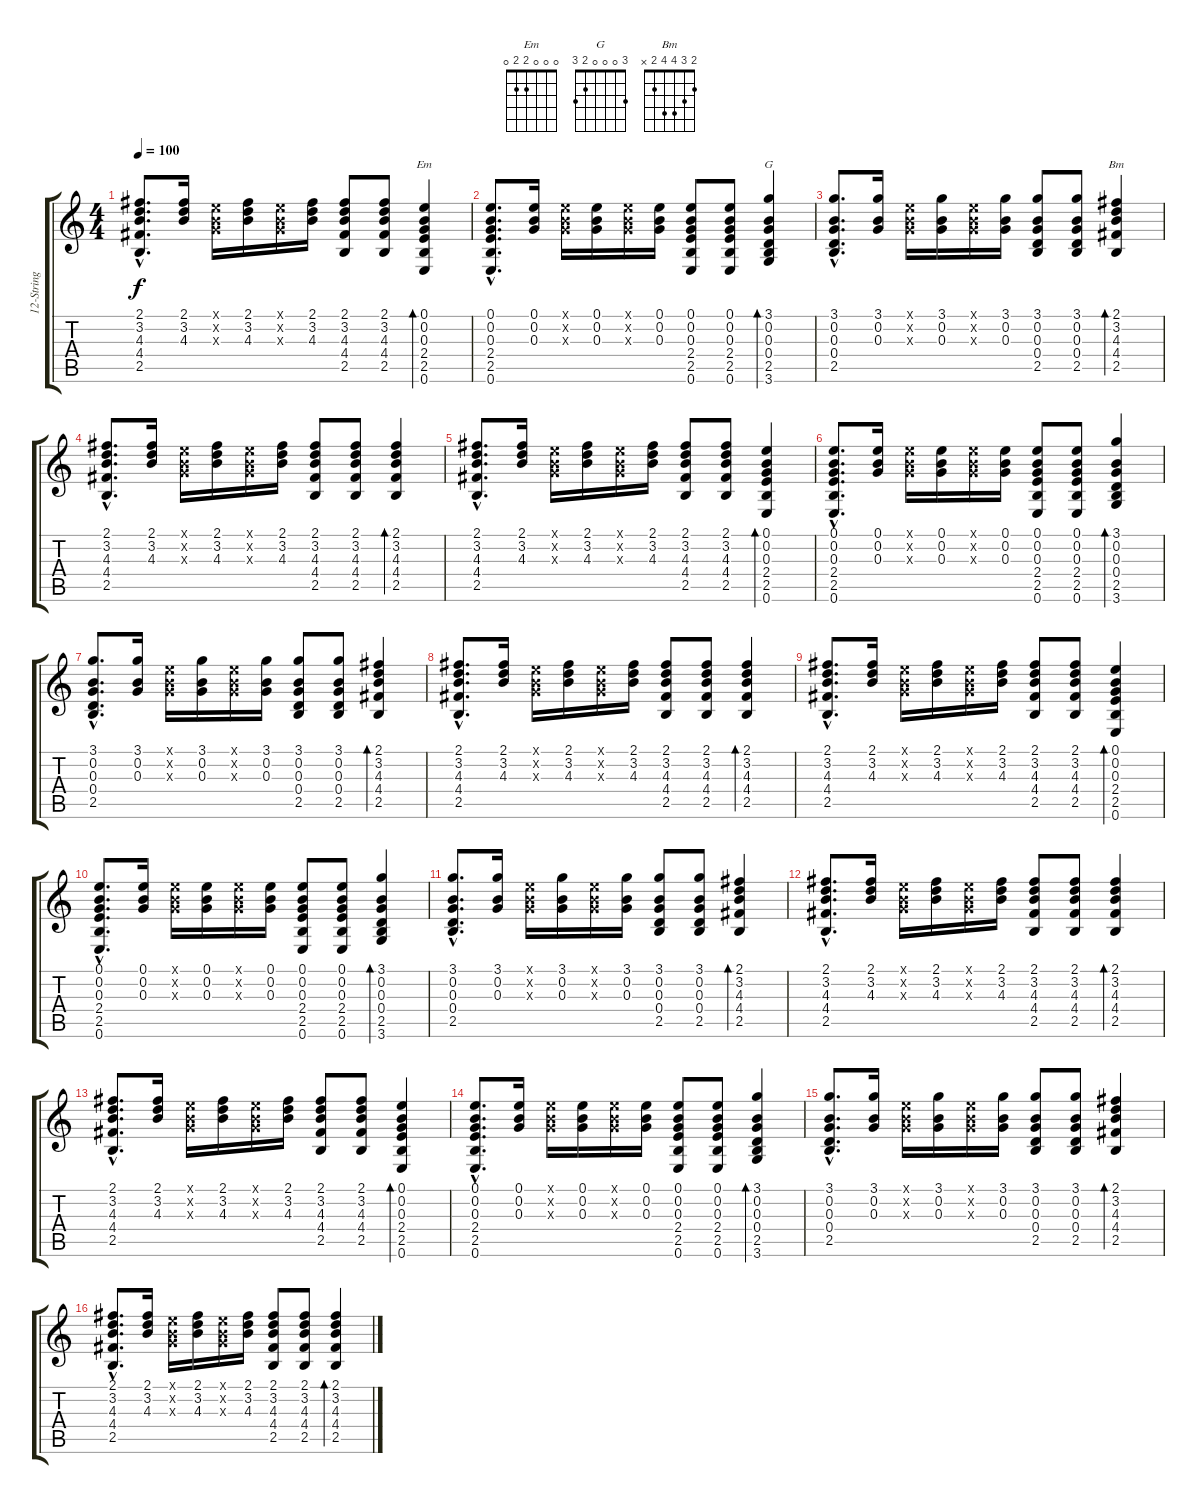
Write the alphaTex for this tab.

\track ("12-String Guitar" "12-String ") {instrument acousticguitarnylon}
\staff {score tabs}
\tuning (E4 B3 G3 D3 A2 E2) {hide}
\chord ("Em" 0 0 0 2 2 0)
\chord ("G" 3 0 0 0 2 3)
\chord ("Bm" 2 3 4 4 2 x)
\ts (4 4)
\tempo 100
\clef g2
\ks c
(2.1{hac} 3.2{hac} 4.3{hac} 4.4{hac} 2.5{hac}).8{d dy f} (2.1 3.2 4.3).16 (0.1{x} 0.2{x} 0.3{x}).16 (2.1 3.2 4.3).16 (0.1{x} 0.2{x} 0.3{x}).16 (2.1 3.2 4.3).16 (2.1 3.2 4.3 4.4 2.5).8 (2.1 3.2 4.3 4.4 2.5).8 (0.1 0.2 0.3 2.4 2.5 0.6).4{bd 60 ch "Em"} |
(0.1{hac} 0.2{hac} 0.3{hac} 2.4{hac} 2.5{hac} 0.6{hac}).8{d} (0.1 0.2 0.3).16 (0.1{x} 0.2{x} 0.3{x}).16 (0.1 0.2 0.3).16 (0.1{x} 0.2{x} 0.3{x}).16 (0.1 0.2 0.3).16 (0.1 0.2 0.3 2.4 2.5 0.6).8 (0.1 0.2 0.3 2.4 2.5 0.6).8 (3.1 0.2 0.3 0.4 2.5 3.6).4{bd 60 ch "G"} |
(3.1{hac} 0.2{hac} 0.3{hac} 0.4{hac} 2.5{hac}).8{d} (3.1 0.2 0.3).16 (0.1{x} 0.2{x} 0.3{x}).16 (3.1 0.2 0.3).16 (0.1{x} 0.2{x} 0.3{x}).16 (3.1 0.2 0.3).16 (3.1 0.2 0.3 0.4 2.5).8 (3.1 0.2 0.3 0.4 2.5).8 (2.1 3.2 4.3 4.4 2.5).4{bd 60 ch "Bm"} |
(2.1{hac} 3.2{hac} 4.3{hac} 4.4{hac} 2.5{hac}).8{d} (2.1 3.2 4.3).16 (0.1{x} 0.2{x} 0.3{x}).16 (2.1 3.2 4.3).16 (0.1{x} 0.2{x} 0.3{x}).16 (2.1 3.2 4.3).16 (2.1 3.2 4.3 4.4 2.5).8 (2.1 3.2 4.3 4.4 2.5).8 (2.1 3.2 4.3 4.4 2.5).4{bd 60} |
(2.1{hac} 3.2{hac} 4.3{hac} 4.4{hac} 2.5{hac}).8{d} (2.1 3.2 4.3).16 (0.1{x} 0.2{x} 0.3{x}).16 (2.1 3.2 4.3).16 (0.1{x} 0.2{x} 0.3{x}).16 (2.1 3.2 4.3).16 (2.1 3.2 4.3 4.4 2.5).8 (2.1 3.2 4.3 4.4 2.5).8 (0.1 0.2 0.3 2.4 2.5 0.6).4{bd 60} |
(0.1{hac} 0.2{hac} 0.3{hac} 2.4{hac} 2.5{hac} 0.6{hac}).8{d} (0.1 0.2 0.3).16 (0.1{x} 0.2{x} 0.3{x}).16 (0.1 0.2 0.3).16 (0.1{x} 0.2{x} 0.3{x}).16 (0.1 0.2 0.3).16 (0.1 0.2 0.3 2.4 2.5 0.6).8 (0.1 0.2 0.3 2.4 2.5 0.6).8 (3.1 0.2 0.3 0.4 2.5 3.6).4{bd 60} |
(3.1{hac} 0.2{hac} 0.3{hac} 0.4{hac} 2.5{hac}).8{d} (3.1 0.2 0.3).16 (0.1{x} 0.2{x} 0.3{x}).16 (3.1 0.2 0.3).16 (0.1{x} 0.2{x} 0.3{x}).16 (3.1 0.2 0.3).16 (3.1 0.2 0.3 0.4 2.5).8 (3.1 0.2 0.3 0.4 2.5).8 (2.1 3.2 4.3 4.4 2.5).4{bd 60} |
(2.1{hac} 3.2{hac} 4.3{hac} 4.4{hac} 2.5{hac}).8{d} (2.1 3.2 4.3).16 (0.1{x} 0.2{x} 0.3{x}).16 (2.1 3.2 4.3).16 (0.1{x} 0.2{x} 0.3{x}).16 (2.1 3.2 4.3).16 (2.1 3.2 4.3 4.4 2.5).8 (2.1 3.2 4.3 4.4 2.5).8 (2.1 3.2 4.3 4.4 2.5).4{bd 60} |
(2.1{hac} 3.2{hac} 4.3{hac} 4.4{hac} 2.5{hac}).8{d} (2.1 3.2 4.3).16 (0.1{x} 0.2{x} 0.3{x}).16 (2.1 3.2 4.3).16 (0.1{x} 0.2{x} 0.3{x}).16 (2.1 3.2 4.3).16 (2.1 3.2 4.3 4.4 2.5).8 (2.1 3.2 4.3 4.4 2.5).8 (0.1 0.2 0.3 2.4 2.5 0.6).4{bd 60} |
(0.1{hac} 0.2{hac} 0.3{hac} 2.4{hac} 2.5{hac} 0.6{hac}).8{d} (0.1 0.2 0.3).16 (0.1{x} 0.2{x} 0.3{x}).16 (0.1 0.2 0.3).16 (0.1{x} 0.2{x} 0.3{x}).16 (0.1 0.2 0.3).16 (0.1 0.2 0.3 2.4 2.5 0.6).8 (0.1 0.2 0.3 2.4 2.5 0.6).8 (3.1 0.2 0.3 0.4 2.5 3.6).4{bd 60} |
(3.1{hac} 0.2{hac} 0.3{hac} 0.4{hac} 2.5{hac}).8{d} (3.1 0.2 0.3).16 (0.1{x} 0.2{x} 0.3{x}).16 (3.1 0.2 0.3).16 (0.1{x} 0.2{x} 0.3{x}).16 (3.1 0.2 0.3).16 (3.1 0.2 0.3 0.4 2.5).8 (3.1 0.2 0.3 0.4 2.5).8 (2.1 3.2 4.3 4.4 2.5).4{bd 60} |
(2.1{hac} 3.2{hac} 4.3{hac} 4.4{hac} 2.5{hac}).8{d} (2.1 3.2 4.3).16 (0.1{x} 0.2{x} 0.3{x}).16 (2.1 3.2 4.3).16 (0.1{x} 0.2{x} 0.3{x}).16 (2.1 3.2 4.3).16 (2.1 3.2 4.3 4.4 2.5).8 (2.1 3.2 4.3 4.4 2.5).8 (2.1 3.2 4.3 4.4 2.5).4{bd 60} |
(2.1{hac} 3.2{hac} 4.3{hac} 4.4{hac} 2.5{hac}).8{d} (2.1 3.2 4.3).16 (0.1{x} 0.2{x} 0.3{x}).16 (2.1 3.2 4.3).16 (0.1{x} 0.2{x} 0.3{x}).16 (2.1 3.2 4.3).16 (2.1 3.2 4.3 4.4 2.5).8 (2.1 3.2 4.3 4.4 2.5).8 (0.1 0.2 0.3 2.4 2.5 0.6).4{bd 60} |
(0.1{hac} 0.2{hac} 0.3{hac} 2.4{hac} 2.5{hac} 0.6{hac}).8{d} (0.1 0.2 0.3).16 (0.1{x} 0.2{x} 0.3{x}).16 (0.1 0.2 0.3).16 (0.1{x} 0.2{x} 0.3{x}).16 (0.1 0.2 0.3).16 (0.1 0.2 0.3 2.4 2.5 0.6).8 (0.1 0.2 0.3 2.4 2.5 0.6).8 (3.1 0.2 0.3 0.4 2.5 3.6).4{bd 60} |
(3.1{hac} 0.2{hac} 0.3{hac} 0.4{hac} 2.5{hac}).8{d} (3.1 0.2 0.3).16 (0.1{x} 0.2{x} 0.3{x}).16 (3.1 0.2 0.3).16 (0.1{x} 0.2{x} 0.3{x}).16 (3.1 0.2 0.3).16 (3.1 0.2 0.3 0.4 2.5).8 (3.1 0.2 0.3 0.4 2.5).8 (2.1 3.2 4.3 4.4 2.5).4{bd 60} |
(2.1{hac} 3.2{hac} 4.3{hac} 4.4{hac} 2.5{hac}).8{d} (2.1 3.2 4.3).16 (0.1{x} 0.2{x} 0.3{x}).16 (2.1 3.2 4.3).16 (0.1{x} 0.2{x} 0.3{x}).16 (2.1 3.2 4.3).16 (2.1 3.2 4.3 4.4 2.5).8 (2.1 3.2 4.3 4.4 2.5).8 (2.1 3.2 4.3 4.4 2.5).4{bd 60}
